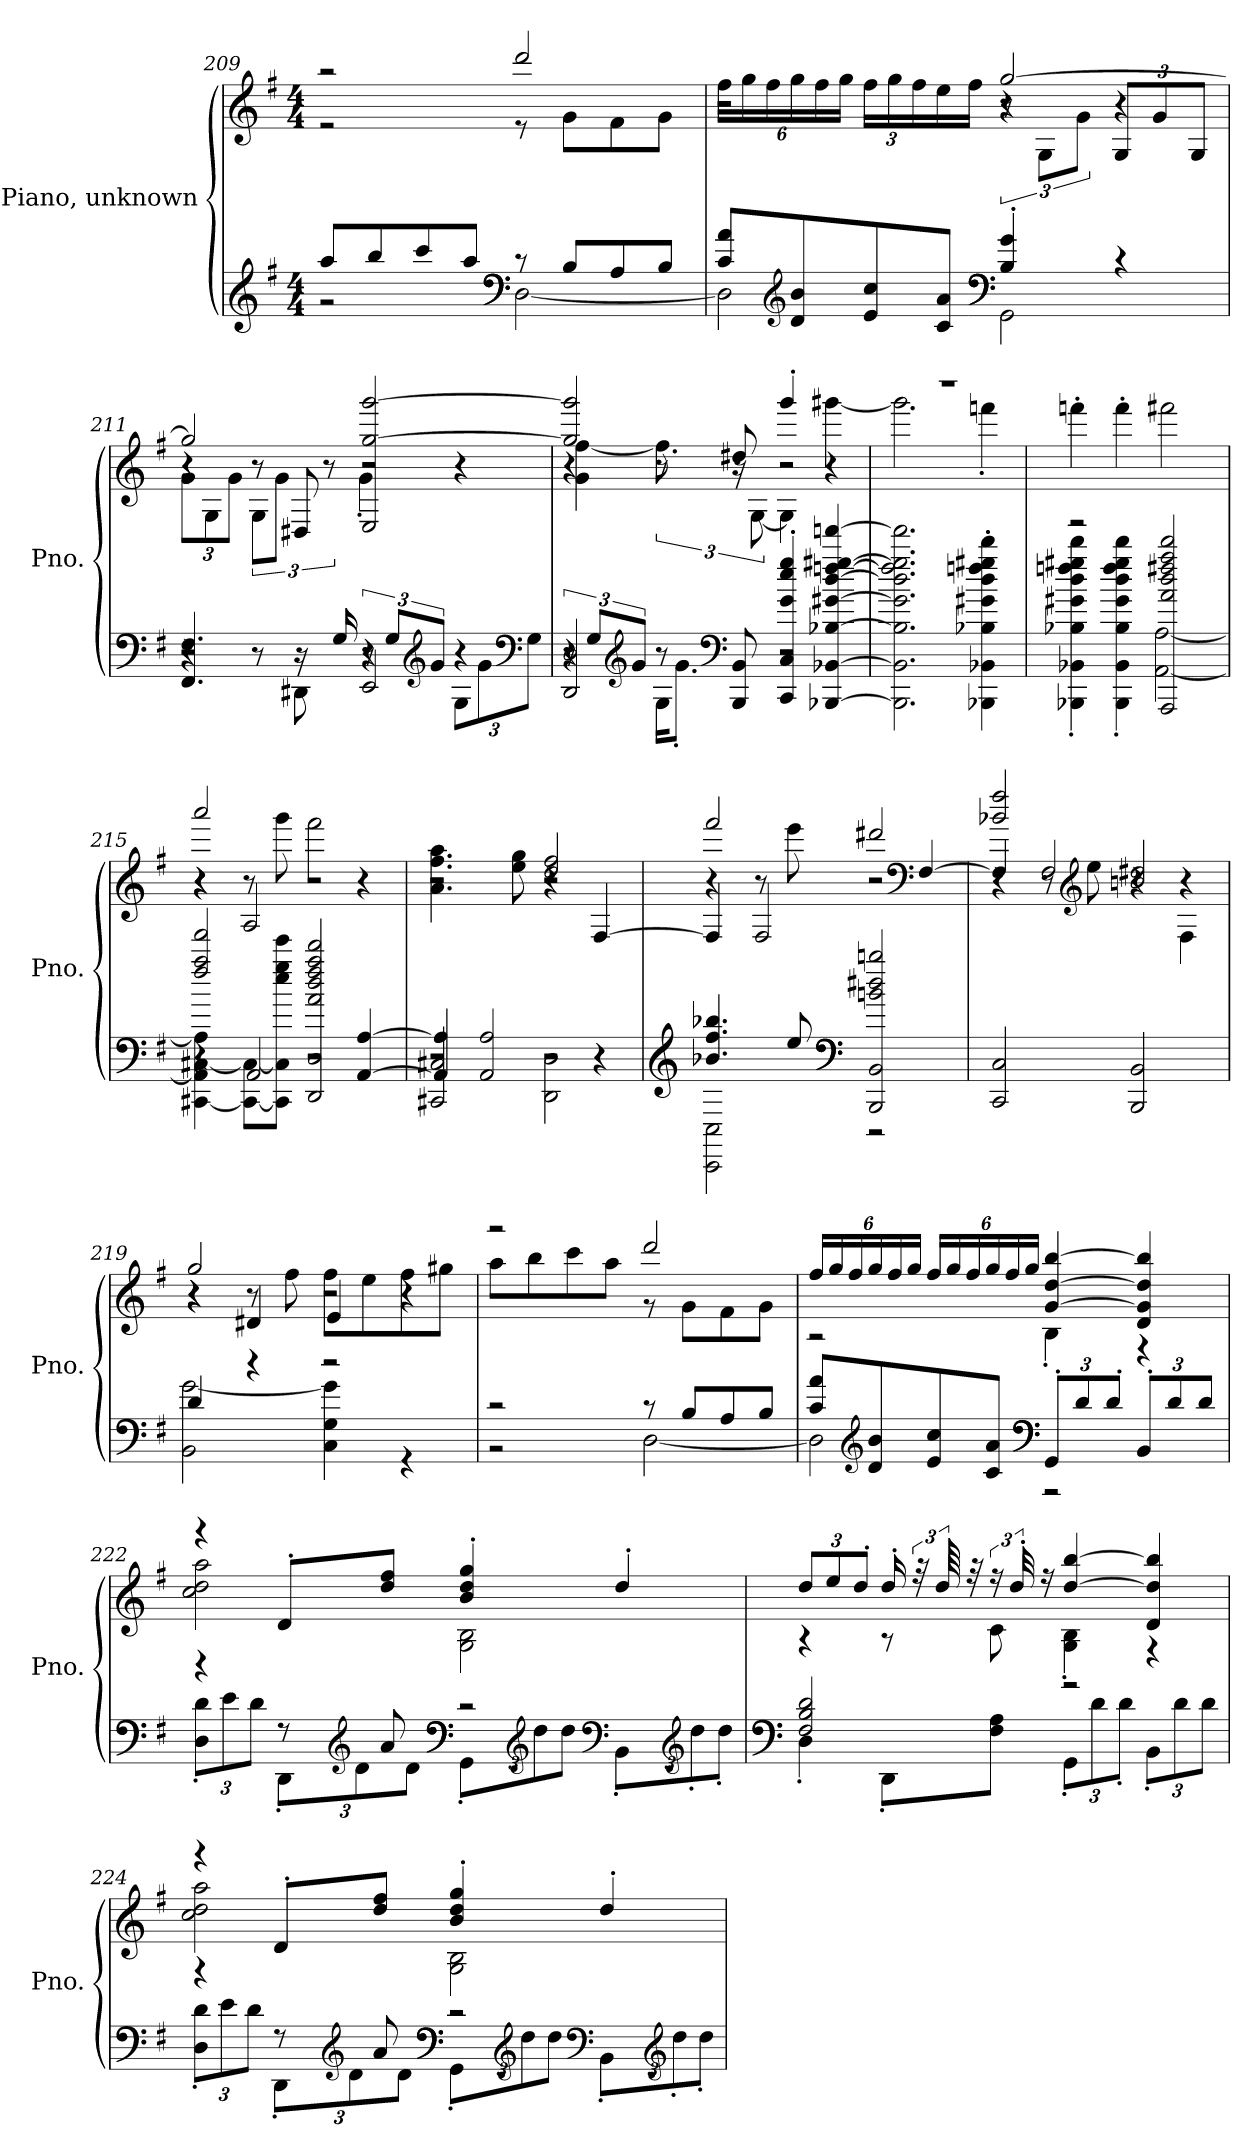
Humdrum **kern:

**kern	**kern
*part1	*part1
*staff2	*staff1
*I"Piano, unknown	*
*I'Pno.	*
*clefG2	*clefG2
*k[f#]	*k[f#]
*M4/4	*M4/4
=209	=209
*^	*^
8aa/L	2r	2r	2r
8bb/	.	.	.
8ccc/	.	.	.
8aa/J	.	.	.
*clefF4	*	*	*
8r	[2D\	2ddd/	8r
8B/L	.	.	8g\L
8A/	.	.	8f#\
8B/J	.	.	8g\J
=210	=210	=210	=210
*	*	*	*Xbrackettup
*	*	*	*^
8c/ 8a/L	2D\]	2r	24ff#\LL	2r
.	.	.	24gg\	.
.	.	.	24ff#\	.
*clefG2	*	*	*	*
8d/ 8b/	.	.	24gg\	.
.	.	.	24ff#\	.
.	.	.	24gg\JJ	.
8e/ 8cc/	.	.	24ff#\LL	.
.	.	.	24gg\	.
.	.	.	24ff#\	.
8c/ 8a/J	.	.	16ee\	.
.	.	.	16ff#\JJ	.
*clefF4	*	*	*	*
*	*	*	*brackettup	*
4B/' 4g/'	2GG\	[2gg/	12r	4r
.	.	.	12G\L	.
.	.	.	12g\J	.
*	*	*	*	*Xbrackettup
4r	.	.	4r	12G/L
.	.	.	.	12g/
.	.	.	.	12G/J
!!LO:LB:g=z	!!	!!
=211	=211	=211	=211	=211
*	*^	*	*	*
4.FF#/ 4.F#/	4r	2r	2gg/]	12g\L	4r
.	.	.	.	12G\	.
.	.	.	.	12g\J	.
*	*	*	*	*brackettup	*
.	8r	.	.	12G\L	8r
.	.	.	.	12g\J	.
16r	8DD#X\	.	.	.	8D#X/
.	.	.	.	12r	.
16G/	.	.	.	.	.
12r	4r	2EE/	2E/ [2gg/ [2ggg/	4g'\	2r
12G/L	.	.	.	.	.
*clefG2	*	*	*	*	*
12g/J	.	.	.	.	.
*	*Xbrackettup	*	*	*	*
4r	12G\L	.	.	4r	.
.	12g\	.	.	.	.
*clefF4	*	*	*	*	*
.	12G\J	.	.	.	.
=212	=212	=212	=212	=212	=212
*brackettup	*	*	*	*	*
12r	4r	2DD/ 2D/	2gg/] 2ggg/]	4g\ [4ff#\	4r
12G/L	.	.	.	.	.
*clefG2	*	*	*	*	*
12g/J	.	.	.	.	.
8r	16G\KL	.	.	12.ff#\]	8r
.	8.g'\J	.	.	.	.
*clefF4	*	*	*	*	*
8BBB/ 8BB/	.	.	.	24r	8dd#X/
.	.	.	.	[12G\	.
4CC/' 4C/' 4g/' 4ee/' 4gg/'	2r	2r	2r	4G\]	4ggg'/
[4BBB-X/ [4BB-X/ [4B-X/ [4g#X/ [4dd/ [4ffn/ [4gg#X/ [4fffn/	.	.	.	[4ggg#X\	4r
*v	*v	*v	*	*	*
*	*	*v	*v
=213	=213	=213
2.BBB-\] 2.BB-\] 2.B-\] 2.g#\] 2.dd\] 2.ff\] 2.gg#\] 2.fff\]	1r	2.ggg#\]
4BBB-X\' 4BB-X\' 4B-X\' 4g#X\' 4dd\' 4ffn\' 4gg#X\' 4ddd\'	.	4fffn'\
*	*v	*v
!!LO:LB:g=z
=214	=214
*^	*
2r	4BBB-X\' 4BB-X\' 4B-X\' 4g#X\' 4dd\' 4ffn\' 4gg#X\' 4ddd\'	4fffn'\
.	4BBB-\' 4BB-\' 4B-\' 4g#\' 4dd\' 4ff\' 4gg#\' 4ddd\'	4fff'\
2AAA/ 2a/ 2dd/ 2ff#X/ 2aa/ 2ddd/	[2AA\ [2A\	2fff#X\
=215	=215	=215
*	*^	*^
*	*	*	*	*^
2ff#/ 2aa/ 2fff#/	[4CC#X\ 4AA\] [4C#X\ 4A\]	4r	2aaa/	4r	4r
.	8CC#\_ 8C#\_L	2AA/	.	8r	2A/
.	8CC#\] 8C#\] 8ee\ 8gg\ 8eee\J	.	.	8ggg\	.
2DD/ 2D/ 2a/ 2dd/ 2ff#/ 2aa/ 2ddd/	2r	.	2r	2fff#\	.
.	.	[4AA/ [4A/	.	.	4r
=216	=216	=216	=216	=216	=216
2CC#X/ 2C#X/	2r	4AA/] 4A/]	2r	4.a\ 4.ff#\ 4.aa\	2r
.	.	2AA/ 2A/	.	.	.
.	.	.	.	8ee\ 8gg\	.
2r	2DD\ 2D\	.	2dd/ 2ff#/	2r	4r
.	.	4r	.	.	[4F#/
*v	*v	*v	*	*	*
=217	=217	=217	=217
*clefG2	*	*	*
*^	*	*	*
4.b-X/ 4.ff#/ 4.bb-X/	2CC\ 2C\	2fff#/	4r	4F#/]
.	.	.	8r	2F#/
8ee/	.	.	8eee\	.
*clefF4	*	*	*	*
2BBB/ 2BB/ 2bn/ 2dd#X/ 2bbn/	2r	2ddd#X/	2r	.
*	*	*clefF4	*	*
.	.	.	.	[4F#/
*v	*v	*	*	*
!!LO:PB:g=z	!!	!!
=218	=218	=218	=218
2CC/ 2C/	2b-X/ 2ff#/	4r	4F#/]
.	.	8r	2F#/
*	*clefG2	*	*
.	.	8ee\	.
2BBB/ 2BB/	2bn/ 2dd#X/	4r	.
.	.	4F#\	4r
=219	=219	=219	=219
*^	*	*	*
4d/	2BB\ [2g\	2gg/	4r	4r
4r	.	.	8r	4d#X/
.	.	.	8ff#\	.
2r	4C\ 4G\ 4g\]	2r	8ff#\L	4e/
.	.	.	8ee\	.
.	4r	.	8ff#\	4r
.	.	.	8gg#X\J	.
*	*	*	*v	*v
=220	=220	=220	=220
2r	2r	2r	8aa\L
.	.	.	8bb\
.	.	.	8ccc\
.	.	.	8aa\J
8r	[2D\	2ddd/	8r
8B/L	.	.	8g\L
8A/	.	.	8f#\
8B/J	.	.	8g\J
!!LO:LB:g=z	!!
=221	=221	=221	=221
*	*	*Xbrackettup	*
8c/ 8a/L	2D\]	24ff#/LL	2r
.	.	24gg/	.
.	.	24ff#/	.
*clefG2	*	*	*
8d/ 8b/	.	24gg/	.
.	.	24ff#/	.
.	.	24gg/JJ	.
8e/ 8cc/	.	24ff#/LL	.
.	.	24gg/	.
.	.	24ff#/	.
8c/ 8a/J	.	24gg/	.
.	.	24ff#/	.
.	.	24gg/JJ	.
*clefF4	*	*	*
*Xbrackettup	*	*	*
12GG'/L	2r	[4g/ [4dd/ [4bb/	4B'\
12d/	.	.	.
12d'/J	.	.	.
12BB'/L	.	4d/ 4g/] 4dd/] 4bb/]	4r
12d/	.	.	.
12d/J	.	.	.
=222	=222	=222	=222
4r	12D\' 12d\'L	4r	2cc\ 2dd\ 2aa\
.	12e\	.	.
.	12d\J	.	.
8r	12DD'\L	8d'/L	.
*clefG2	*	*	*
.	12d\	.	.
8a/	.	8dd/ 8ff#/J	.
.	12d\J	.	.
*clefF4	*	*	*
2r	12GG'\L	4b/' 4dd/' 4gg/'	2G\ 2B\
*clefG2	*	*	*
.	12dd\	.	.
.	12dd\J	.	.
*clefF4	*	*	*
.	12BB'\L	4dd'/	.
*clefG2	*	*	*
.	12dd'\	.	.
.	12dd'\J	.	.
!!LO:LB:g=z	!!
=223	=223	=223	=223
*clefF4	*	*	*
2F#/ 2B/ 2d/	4D'\	12dd/L	4r
.	.	12ee/	.
.	.	12dd'/J	.
.	8DD'\L	16dd'/	8r
*	*	*brackettup	*
.	.	48r	.
.	.	96dd/	.
.	.	32r	.
.	8F#\ 8A\J	24r	8c\
.	.	48dd'/	.
.	.	16r	.
2r	12GG'\L	[4dd/ [4bb/	4G\' 4B\'
.	12d\	.	.
.	12d'\J	.	.
.	12BB'\L	4d/ 4dd/] 4bb/]	4r
.	12d\	.	.
.	12d\J	.	.
=224	=224	=224	=224
4r	12D\' 12d\'L	4r	2cc\ 2dd\ 2aa\
.	12e\	.	.
.	12d\J	.	.
8r	12DD'\L	8d'/L	.
*clefG2	*	*	*
.	12d\	.	.
8a/	.	8dd/ 8ff#/J	.
.	12d\J	.	.
*clefF4	*	*	*
2r	12GG'\L	4b/' 4dd/' 4gg/'	2G\ 2B\
*clefG2	*	*	*
.	12dd\	.	.
.	12dd\J	.	.
*clefF4	*	*	*
.	12BB'\L	4dd'/	.
*clefG2	*	*	*
.	12dd'\	.	.
.	12dd'\J	.	.
*v	*v	*	*
*	*v	*v
=	=
*-	*-
